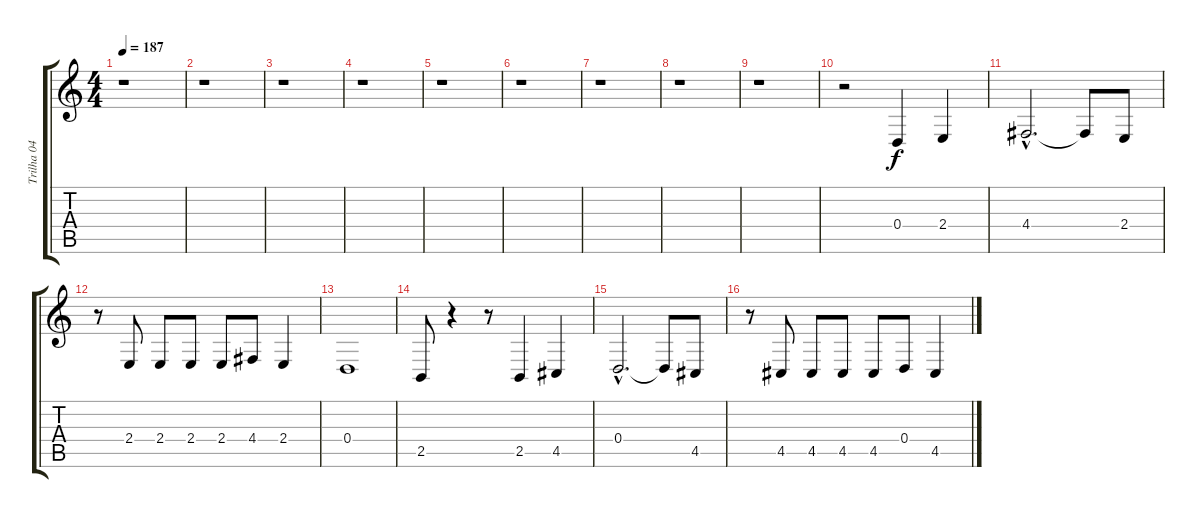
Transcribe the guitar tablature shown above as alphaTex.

\track ("Trilha 04" "Trilha 04") {instrument oboe}
\staff {score tabs}
\tuning (E4 B3 G3 D3 A2 E2) {hide}
\ts (4 4)
\tempo 187
\clef g2
\ks c
r.1{dy f} |
r.1 |
r.1 |
r.1 |
r.1 |
r.1 |
r.1 |
r.1 |
r.1 |
r.2 0.4.4 2.4.4 |
4.4{hac}.2{d} 4.4{t}.8 2.4.8 |
r.8 2.4.8 2.4.8 2.4.8 2.4.8 4.4.8 2.4.4 |
0.4.1 |
2.5.8 r.4 r.8 2.5.4 4.5.4 |
0.4{hac}.2{d} 0.4{t}.8 4.5.8 |
r.8 4.5.8 4.5.8 4.5.8 4.5.8 0.4.8 4.5.4
